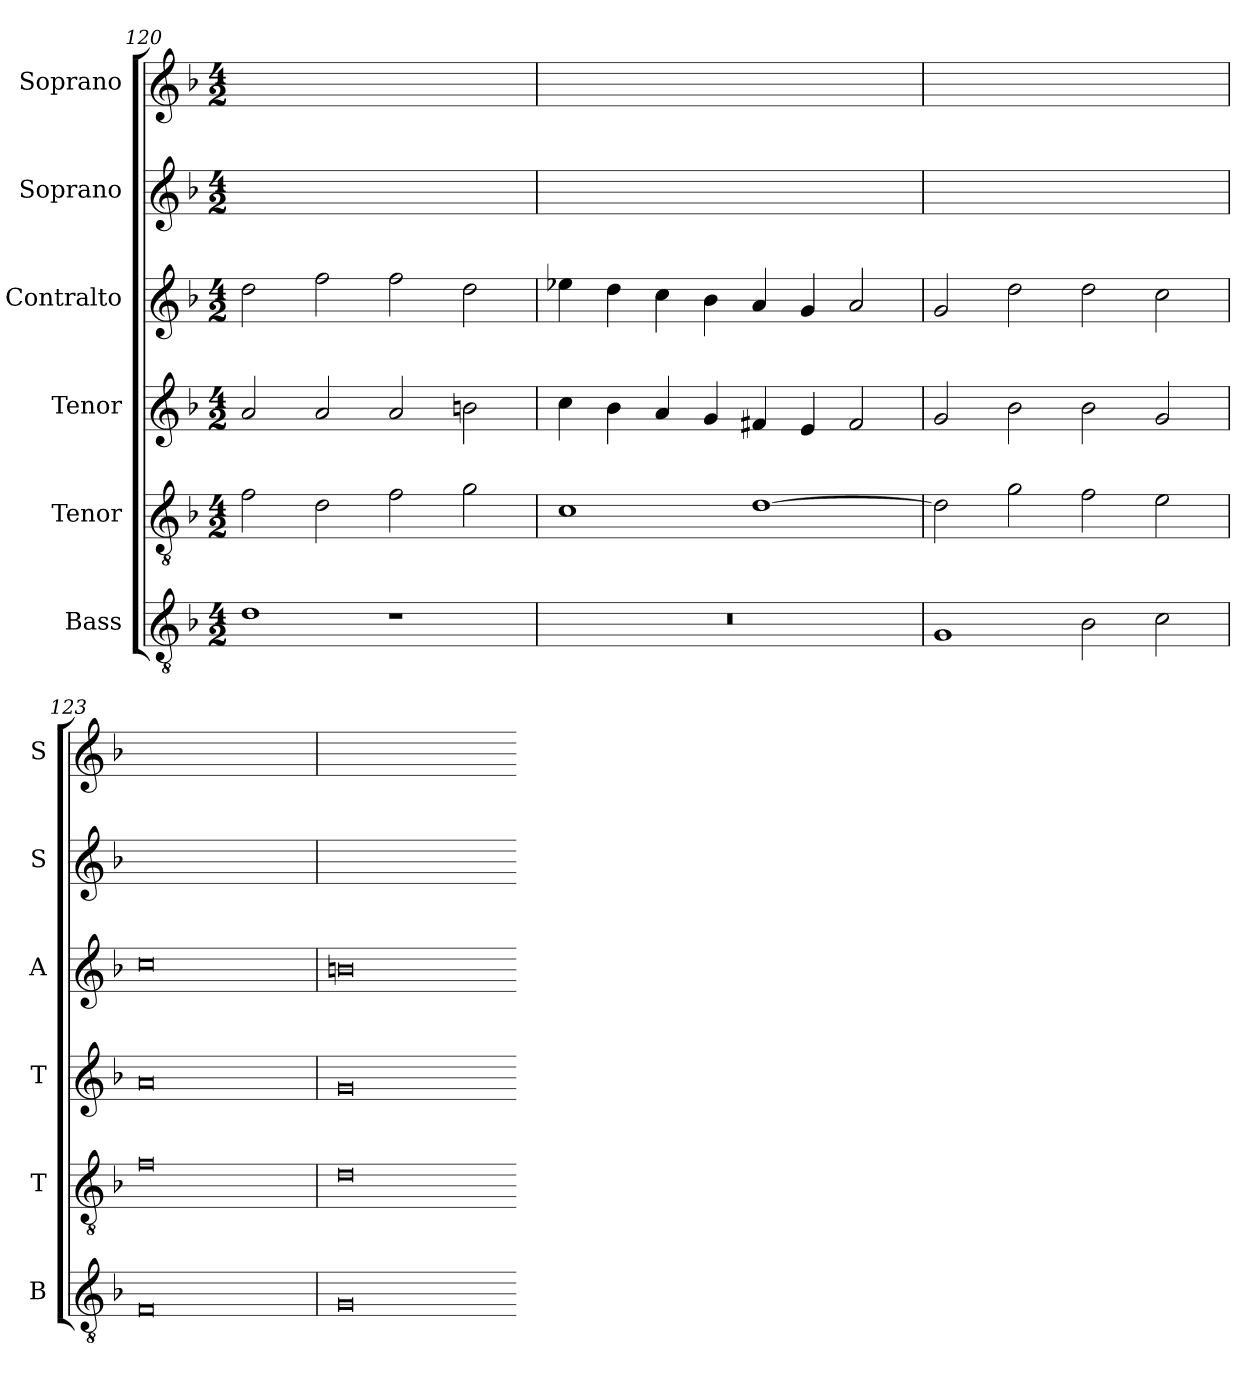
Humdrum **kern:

**kern	**kern	**kern	**kern	**kern	**kern
*part6	*part5	*part4	*part3	*part2	*part1
*staff6	*staff5	*staff4	*staff3	*staff2	*staff1
*I"Bass	*I"Tenor	*I"Tenor	*I"Contralto	*I"Soprano	*I"Soprano
*I'B	*I'T	*I'T	*I'A	*I'S	*I'S
*clefGv2	*clefGv2	*clefG2	*clefG2	*clefG2	*clefG2
*k[b-]	*k[b-]	*k[b-]	*k[b-]	*k[b-]	*k[b-]
*G:dor	*G:dor	*G:dor	*G:dor	*G:dor	*G:dor
*M4/2	*M4/2	*M4/2	*M4/2	*M4/2	*M4/2
=120	=120	=120	=120	=120	=120
1d	2f	2a	2dd	0ryy	0ryy
.	2d	2a	2ff	.	.
1r	2f	2a	2ff	.	.
.	2g	2bn	2dd	.	.
=121	=121	=121	=121	=121	=121
0r	1c	4cc	4ee-X	0ryy	0ryy
.	.	4b-	4dd	.	.
.	.	4a	4cc	.	.
.	.	4g	4b-	.	.
.	[1d	4f#X	4a	.	.
.	.	4e	4g	.	.
.	.	2f#	2a	.	.
=122	=122	=122	=122	=122	=122
1G	2d]	2g	2g	0ryy	0ryy
.	2g	2b-	2dd	.	.
2B-	2f	2b-	2dd	.	.
2c	2e	2g	2cc	.	.
=123	=123	=123	=123	=123	=123
0F	0f	0a	0cc	0ryy	0ryy
=124	=124	=124	=124	=124	=124
0G	0d	0g	0bn	0ryy	0ryy
=-	=-	=-	=-	=-	=-
*-	*-	*-	*-	*-	*-
